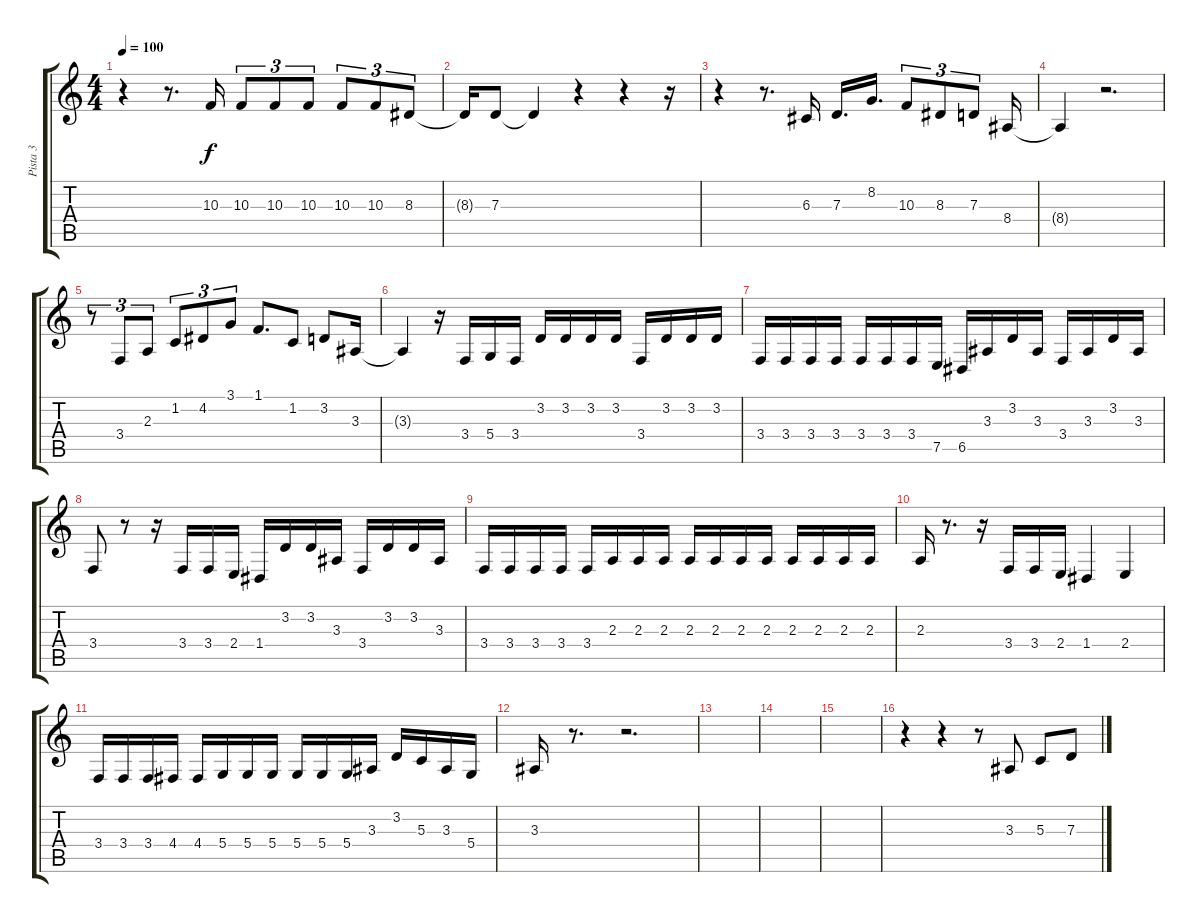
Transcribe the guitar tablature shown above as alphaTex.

\track ("Pista 3" "Pista 3") {instrument flute}
\staff {score tabs}
\tuning (E4 B3 G3 D3 A2 E2) {hide}
\ts (4 4)
\tempo 100
\clef g2
\ks c
r.4{dy f} r.8{d} 10.3.16 10.3.8{tu (3 2)} 10.3.8{tu (3 2)} 10.3.8{tu (3 2)} 10.3.8{tu (3 2)} 10.3.8{tu (3 2)} 8.3.8{tu (3 2)} |
8.3{t}.16 7.3.8 7.3{t}.4 r.4 r.4 r.16 |
r.4 r.8{d} 6.3.16 7.3.16{d} 8.2.16{d} 10.3.8{tu (3 2)} 8.3.8{tu (3 2)} 7.3.8{tu (3 2)} 8.4.16 |
8.4{t}.4 r.2{d} |
r.8{tu (3 2)} 3.4.8{tu (3 2)} 2.3.8{tu (3 2)} 1.2.8{tu (3 2)} 4.2.8{tu (3 2)} 3.1.8{tu (3 2)} 1.1.8{d} 1.2.8 3.2.8 3.3.16 |
3.3{t}.4 r.16 3.4.16 5.4.16 3.4.16 3.2.16 3.2.16 3.2.16 3.2.16 3.4.16 3.2.16 3.2.16 3.2.16 |
3.4.16 3.4.16 3.4.16 3.4.16 3.4.16 3.4.16 3.4.16 7.5.16 6.5.16 3.3.16 3.2.16 3.3.16 3.4.16 3.3.16 3.2.16 3.3.16 |
3.4.8 r.8 r.16 3.4.16 3.4.16 2.4.16 1.4.16 3.2.16 3.2.16 3.3.16 3.4.16 3.2.16 3.2.16 3.3.16 |
3.4.16 3.4.16 3.4.16 3.4.16 3.4.16 2.3.16 2.3.16 2.3.16 2.3.16 2.3.16 2.3.16 2.3.16 2.3.16 2.3.16 2.3.16 2.3.16 |
2.3.16 r.8{d} r.16 3.4.16 3.4.16 2.4.16 1.4.4 2.4.4 |
3.4.16 3.4.16 3.4.16 4.4.16 4.4.16 5.4.16 5.4.16 5.4.16 5.4.16 5.4.16 5.4.16 3.3.16 3.2.16 5.3.16 3.3.16 5.4.16 |
3.3.16 r.8{d} r.2{d} |
|
|
|
r.4 r.4 r.8 3.3.8 5.3.8 7.3.8
